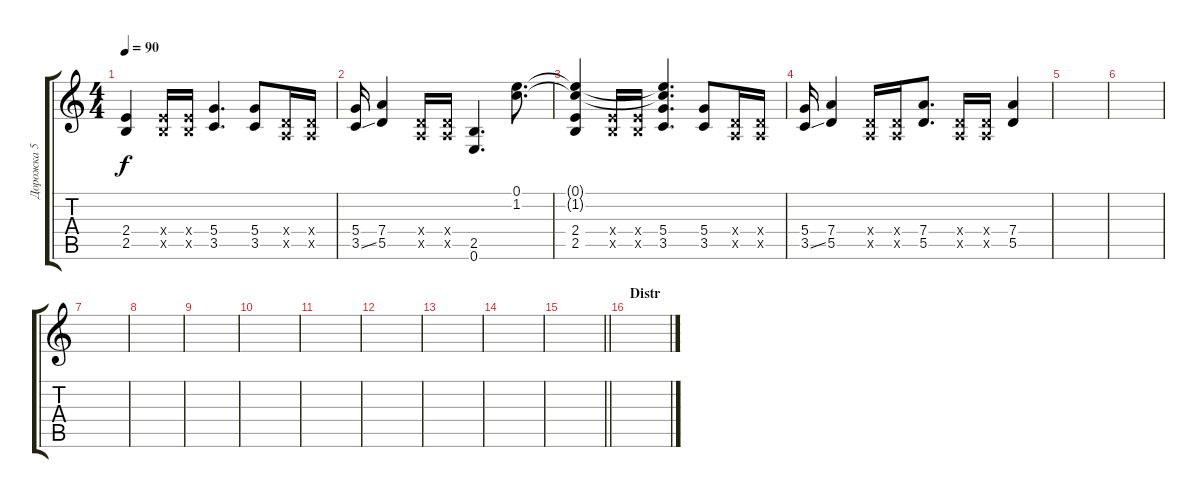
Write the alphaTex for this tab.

\track ("Дорожка 5" "Дорожка 5") {instrument distortionguitar}
\staff {score tabs}
\tuning (E4 B3 G3 D3 A2 E2) {hide}
\ts (4 4)
\tempo 90
\clef g2
\ks c
(2.4 2.5).4{dy f} (2.4{x} 2.5{x}).16 (2.4{x} 2.5{x}).16 (5.4 3.5).4{d} (5.4 3.5).8 (0.4{x} 0.5{x}).16 (0.4{x} 0.5{x}).16 |
(5.4 3.5{ss}).16 (7.4 5.5).4 (0.4{x} 0.5{x}).16 (0.4{x} 0.5{x}).16 (2.5 0.6).4{d} (0.1{t} 1.2{t}).8{d} |
(0.1{t} 1.2{t} 2.4 2.5).4 (2.4{x} 2.5{x}).16 (2.4{x} 2.5{x}).16 (0.1{t} 1.2{t} 5.4 3.5).4{d} (5.4 3.5).8 (0.4{x} 0.5{x}).16 (0.4{x} 0.5{x}).16 |
(5.4 3.5{ss}).16 (7.4 5.5).4 (0.4{x} 0.5{x}).16 (0.4{x} 0.5{x}).16 (7.4 5.5).8{d} (0.4{x} 0.5{x}).16 (0.4{x} 0.5{x}).16 (7.4 5.5).4 |
|
|
|
|
|
|
|
|
|
|
\barLineRight lightlight
|
\section ("" "Distr")
